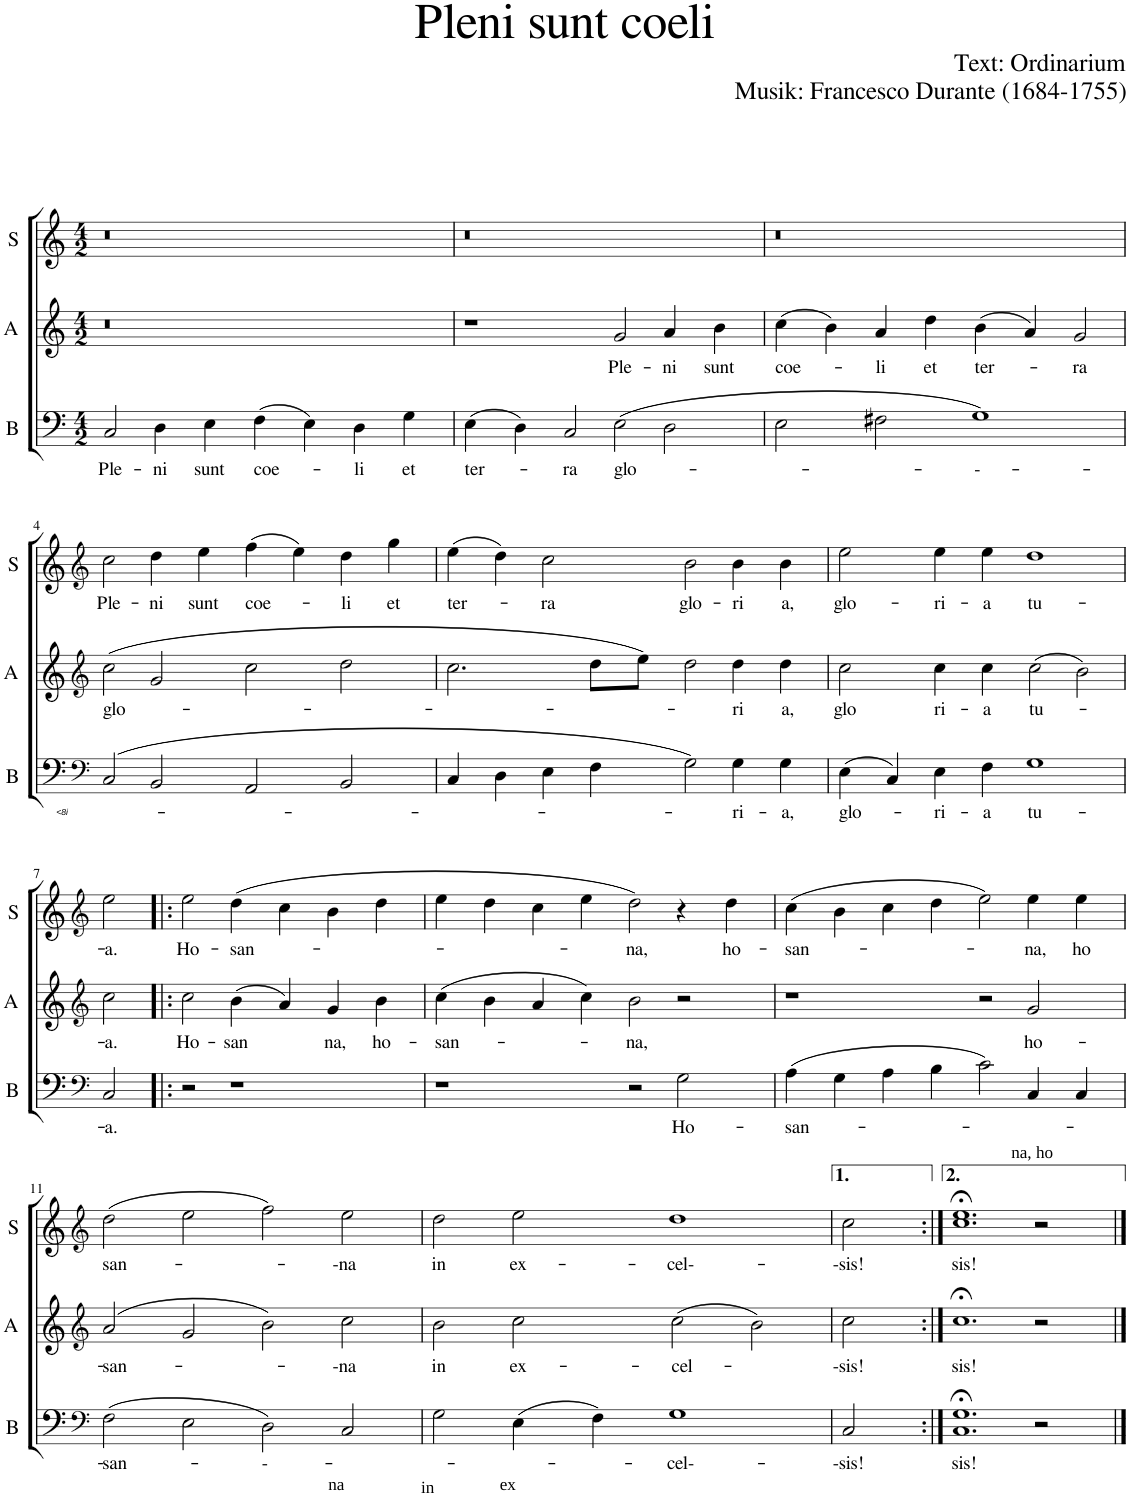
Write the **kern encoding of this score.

**kern	**text	**kern	**text	**kern	**text
*part3	*part3	*part2	*part2	*part1	*part1
*staff3	*staff3	*staff2	*staff2	*staff1	*staff1
*I"B	*	*I"A	*	*I"S	*
*I'B	*	*I'A	*	*I'S	*
*clefF4	*	*clefG2	*	*clefG2	*
*k[]	*	*k[]	*	*k[]	*
*M4/2	*	*M4/2	*	*M4/2	*
=1	=1	=1	=1	=1	=1
!	!LO:LY:b	!	!	!	!
2C/	Ple-	0r	.	0r	.
!	!LO:LY:b	!	!	!	!
4D\	ni	.	.	.	.
!	!LO:LY:b	!	!	!	!
4E\	sunt	.	.	.	.
!	!LO:LY:b	!	!	!	!
(4F\	coe-	.	.	.	.
4E\)	.	.	.	.	.
!	!LO:LY:b	!	!	!	!
4D\	li	.	.	.	.
!	!LO:LY:b	!	!	!	!
4G\	et	.	.	.	.
=2	=2	=2	=2	=2	=2
!	!LO:LY:b	!	!	!	!
(4E\	ter-	1r	.	0r	.
4D\)	.	.	.	.	.
!	!LO:LY:b	!	!	!	!
2C/	ra	.	.	.	.
!	!LO:LY:b	!	!LO:LY:b	!	!
(2E\	glo-	2g/	Ple-	.	.
!	!	!	!LO:LY:b	!	!
2D\	.	4a/	ni	.	.
!	!	!	!LO:LY:b	!	!
.	.	4b\	sunt	.	.
=3	=3	=3	=3	=3	=3
!	!	!	!LO:LY:b	!	!
2E\	.	(4cc\	coe-	0r	.
.	.	4b\)	.	.	.
!	!	!	!LO:LY:b	!	!
2F#X\	.	4a/	li	.	.
!	!	!	!LO:LY:b	!	!
.	.	4dd\	et	.	.
!	!LO:LY:b	!	!LO:LY:b	!	!
1G)	--	(4b\	ter-	.	.
.	.	4a/)	.	.	.
!	!	!	!LO:LY:b	!	!
.	.	2g/	ra	.	.
!!LO:LB:g=z
=4	=4	=4	=4	=4	=4
*clefF4	*	*clefG2	*	*clefG2	*
!LO:TX:b:i:t=<8i	!	!	!	!	!
!	!	!	!LO:LY:b	!	!LO:LY:b
(2C/	.	(2cc\	glo-	2cc\	Ple-
!	!	!	!	!	!LO:LY:b
2BB/	.	2g/	.	4dd\	ni
!	!	!	!	!	!LO:LY:b
.	.	.	.	4ee\	sunt
!	!	!	!	!	!LO:LY:b
2AA/	.	2cc\	.	(4ff\	coe-
.	.	.	.	4ee\)	.
!	!	!	!	!	!LO:LY:b
2BB/	.	2dd\	.	4dd\	li
!	!	!	!	!	!LO:LY:b
.	.	.	.	4gg\	et
=5	=5	=5	=5	=5	=5
!	!	!	!	!	!LO:LY:b
4C/	.	2.cc\	.	(4ee\	ter-
4D\	.	.	.	4dd\)	.
!	!	!	!	!	!LO:LY:b
4E\	.	.	.	2cc\	ra
4F\	.	8dd\L	.	.	.
.	.	8ee\J)	.	.	.
!	!	!	!	!	!LO:LY:b
2G\)	.	2dd\	.	2b\	glo-
!	!LO:LY:b	!	!LO:LY:b	!	!LO:LY:b
4G\	ri-	4dd\	ri	4b\	ri
!	!LO:LY:b	!	!LO:LY:b	!	!LO:LY:b
4G\	a,	4dd\	a,	4b\	a,
=6	=6	=6	=6	=6	=6
!	!LO:LY:b	!	!LO:LY:b	!	!LO:LY:b
(4E\	glo-	2cc\	glo	2ee\	glo-
4C/)	.	.	.	.	.
!	!LO:LY:b	!	!LO:LY:b	!	!LO:LY:b
4E\	ri-	4cc\	ri-	4ee\	ri-
!	!LO:LY:b	!	!LO:LY:b	!	!LO:LY:b
4F\	a	4cc\	a	4ee\	a
!	!LO:LY:b	!	!LO:LY:b	!	!LO:LY:b
1G	tu-	(2cc\	tu-	1dd	tu-
.	.	2b\)	.	.	.
!!LO:LB:g=z
=7	=7	=7	=7	=7	=7
*clefF4	*	*clefG2	*	*clefG2	*
!	!LO:LY:b	!	!LO:LY:b	!	!LO:LY:b
2C/	a.	2cc\	a.	2ee\	a.
=8!|:	=8!|:	=8!|:	=8!|:	=8!|:	=8!|:
!	!	!	!LO:LY:b	!	!LO:LY:b
2r	.	2cc\	Ho-	2ee\	Ho-
!	!	!	!LO:LY:b	!	!LO:LY:b
1r	.	(4b\	san	(4dd\	san-
.	.	4a/)	.	4cc\	.
!	!	!	!LO:LY:b	!	!
.	.	4g/	na,	4b\	.
!	!	!	!LO:LY:b	!	!
.	.	4b\	ho-	4dd\	.
=9	=9	=9	=9	=9	=9
!	!	!	!LO:LY:b	!	!
1r	.	(4cc\	san-	4ee\	.
.	.	4b\	.	4dd\	.
.	.	4a/	.	4cc\	.
.	.	4cc\)	.	4ee\	.
!	!	!	!LO:LY:b	!	!LO:LY:b
2r	.	2b\	na,	2dd\)	na,
!	!LO:LY:b	!	!	!	!
2G\	Ho-	2r	.	4r	.
!	!	!	!	!	!LO:LY:b
.	.	.	.	4dd\	ho-
=10	=10	=10	=10	=10	=10
!	!LO:LY:b	!	!	!	!LO:LY:b
(4A\	san-	1r	.	(4cc\	san-
4G\	.	.	.	4b\	.
4A\	.	.	.	4cc\	.
4B\	.	.	.	4dd\	.
2c\)	.	2r	.	2ee\)	.
!LO:TX:b:t=na, ho	!	!	!	!	!
!	!	!	!LO:LY:b	!	!LO:LY:b
4C/	.	2g/	ho-	4ee\	na,
!	!	!	!	!	!LO:LY:b
4C/	.	.	.	4ee\	ho
!!LO:LB:g=z
=11	=11	=11	=11	=11	=11
*clefF4	*	*clefG2	*	*clefG2	*
!	!LO:LY:b	!	!LO:LY:b	!	!LO:LY:b
(2F\	san-	(2a/	san-	(2dd\	san-
2E\	.	2g/	.	2ee\	.
!	!LO:LY:b	!	!	!	!
2D\)	--	2b\)	.	2ff\)	.
!LO:TX:b:t=na	!	!	!	!	!
!	!	!	!LO:LY:b	!	!LO:LY:b
2C/	.	2cc\	-na	2ee\	-na
=12	=12	=12	=12	=12	=12
!LO:TX:b:t=in	!	!	!	!	!
!	!	!	!LO:LY:b	!	!LO:LY:b
2G\	.	2b\	in	2dd\	in
!LO:TX:b:t=ex	!	!	!	!	!
!	!	!	!LO:LY:b	!	!LO:LY:b
(4E\	.	2cc\	ex-	2ee\	ex-
4F\)	.	.	.	.	.
!	!LO:LY:b	!	!LO:LY:b	!	!LO:LY:b
1G	cel--	(2cc\	cel-	1dd	cel--
.	.	2b\)	.	.	.
=13	=13	=13	=13	=13	=13
!	!LO:LY:b	!	!LO:LY:b	!	!LO:LY:b
2C/	-sis!	2cc\	-sis!	2cc\	-sis!
=14:|!	=14:|!	=14:|!	=14:|!	=14:|!	=14:|!
!	!LO:LY:b	!	!LO:LY:b	!	!LO:LY:b
1.C;< 1.G;<	sis!	1.cc;<	sis!	1.cc;< 1.ee;<	sis!
2r	.	2r	.	2r	.
==	==	==	==	==	==
*-	*-	*-	*-	*-	*-
